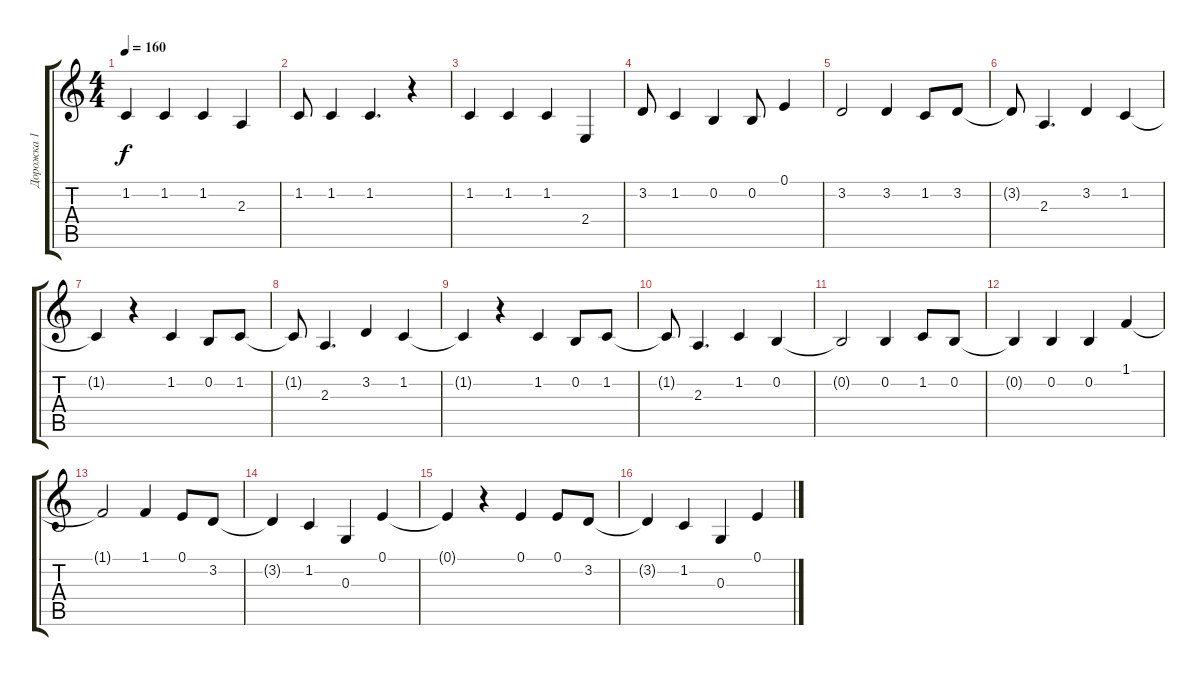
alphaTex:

\track ("Дорожка 1" "Дорожка 1") {instrument voiceoohs}
\staff {score tabs}
\tuning (E4 B3 G3 D3 A2 E2) {hide}
\ts (4 4)
\tempo 160
\clef g2
\ks c
1.2.4{dy f} 1.2.4 1.2.4 2.3.4 |
1.2.8 1.2.4 1.2.4{d} r.4 |
1.2.4 1.2.4 1.2.4 2.4.4 |
3.2.8 1.2.4 0.2.4 0.2.8 0.1.4{instrument choiraahs} |
3.2.2{instrument choiraahs} 3.2.4 1.2.8 3.2.8 |
3.2{t}.8 2.3.4{d} 3.2.4 1.2.4 |
1.2{t}.4 r.4 1.2.4 0.2.8 1.2.8 |
1.2{t}.8 2.3.4{d} 3.2.4 1.2.4 |
1.2{t}.4 r.4 1.2.4 0.2.8 1.2.8 |
1.2{t}.8 2.3.4{d} 1.2.4 0.2.4 |
0.2{t}.2 0.2.4 1.2.8 0.2.8 |
0.2{t}.4 0.2.4 0.2.4 1.1.4 |
1.1{t}.2 1.1.4 0.1.8 3.2.8 |
3.2{t}.4 1.2.4 0.3.4 0.1.4 |
0.1{t}.4 r.4 0.1.4 0.1.8 3.2.8 |
3.2{t}.4 1.2.4 0.3.4 0.1.4
